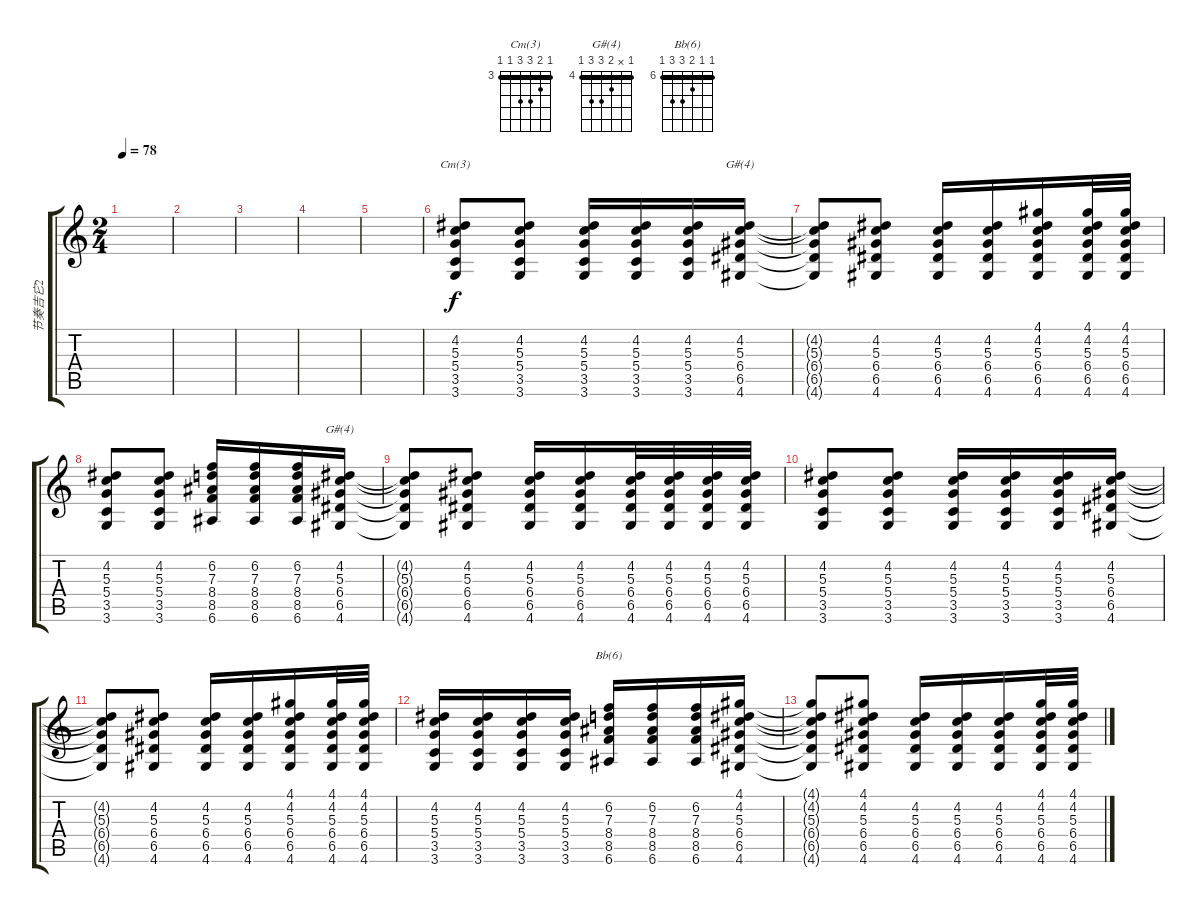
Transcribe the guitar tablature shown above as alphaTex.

\track ("节奏吉它2" "节奏吉它2") {instrument overdrivenguitar}
\staff {score tabs}
\tuning (E4 B3 G3 D3 A2 E2) {hide}
\chord ("Cm(3)" 3 4 5 5 3 3) {firstfret 3 barre 3}
\chord ("G#(4)" 4 4 5 6 6 4) {firstfret 4 barre 4}
\chord ("G#(4)" 4 x 5 6 6 4) {firstfret 4 barre 4}
\chord ("Bb(6)" 6 6 7 8 8 6) {firstfret 6 barre 6}
\ts (2 4)
\tempo 78
\clef g2
\ks c
|
|
|
|
|
(4.2 5.3 5.4 3.5 3.6).8{ch "Cm(3)"} (4.2 5.3 5.4 3.5 3.6).8 (4.2 5.3 5.4 3.5 3.6).16 (4.2 5.3 5.4 3.5 3.6).16 (4.2 5.3 5.4 3.5 3.6).16 (4.2 5.3 6.4 6.5 4.6).16{ch "G#(4)"} |
(4.2{t} 5.3{t} 6.4{t} 6.5{t} 4.6{t}).8 (4.2 5.3 6.4 6.5 4.6).8 (4.2 5.3 6.4 6.5 4.6).16 (4.2 5.3 6.4 6.5 4.6).16 (4.1 4.2 5.3 6.4 6.5 4.6).16 (4.1 4.2 5.3 6.4 6.5 4.6).32 (4.1 4.2 5.3 6.4 6.5 4.6).32 |
(4.2 5.3 5.4 3.5 3.6).8 (4.2 5.3 5.4 3.5 3.6).8 (6.2 7.3 8.4 8.5 6.6).16 (6.2 7.3 8.4 8.5 6.6).16 (6.2 7.3 8.4 8.5 6.6).16 (4.2 5.3 6.4 6.5 4.6).16{ch "G#(4)"} |
(4.2{t} 5.3{t} 6.4{t} 6.5{t} 4.6{t}).8 (4.2 5.3 6.4 6.5 4.6).8 (4.2 5.3 6.4 6.5 4.6).16 (4.2 5.3 6.4 6.5 4.6).16 (4.2 5.3 6.4 6.5 4.6).32 (4.2 5.3 6.4 6.5 4.6).32 (4.2 5.3 6.4 6.5 4.6).32 (4.2 5.3 6.4 6.5 4.6).32 |
(4.2 5.3 5.4 3.5 3.6).8 (4.2 5.3 5.4 3.5 3.6).8 (4.2 5.3 5.4 3.5 3.6).16 (4.2 5.3 5.4 3.5 3.6).16 (4.2 5.3 5.4 3.5 3.6).16 (4.2 5.3 6.4 6.5 4.6).16 |
(4.2{t} 5.3{t} 6.4{t} 6.5{t} 4.6{t}).8 (4.2 5.3 6.4 6.5 4.6).8 (4.2 5.3 6.4 6.5 4.6).16 (4.2 5.3 6.4 6.5 4.6).16 (4.1 4.2 5.3 6.4 6.5 4.6).16 (4.1 4.2 5.3 6.4 6.5 4.6).32 (4.1 4.2 5.3 6.4 6.5 4.6).32 |
(4.2 5.3 5.4 3.5 3.6).16 (4.2 5.3 5.4 3.5 3.6).16 (4.2 5.3 5.4 3.5 3.6).16 (4.2 5.3 5.4 3.5 3.6).16 (6.2 7.3 8.4 8.5 6.6).16{ch "Bb(6)"} (6.2 7.3 8.4 8.5 6.6).16 (6.2 7.3 8.4 8.5 6.6).16 (4.1 4.2 5.3 6.4 6.5 4.6).16 |
(4.1{t} 4.2{t} 5.3{t} 6.4{t} 6.5{t} 4.6{t}).8 (4.1 4.2 5.3 6.4 6.5 4.6).8 (4.2 5.3 6.4 6.5 4.6).16 (4.2 5.3 6.4 6.5 4.6).16 (4.2 5.3 6.4 6.5 4.6).16 (4.1 4.2 5.3 6.4 6.5 4.6).32 (4.1 4.2 5.3 6.4 6.5 4.6).32
